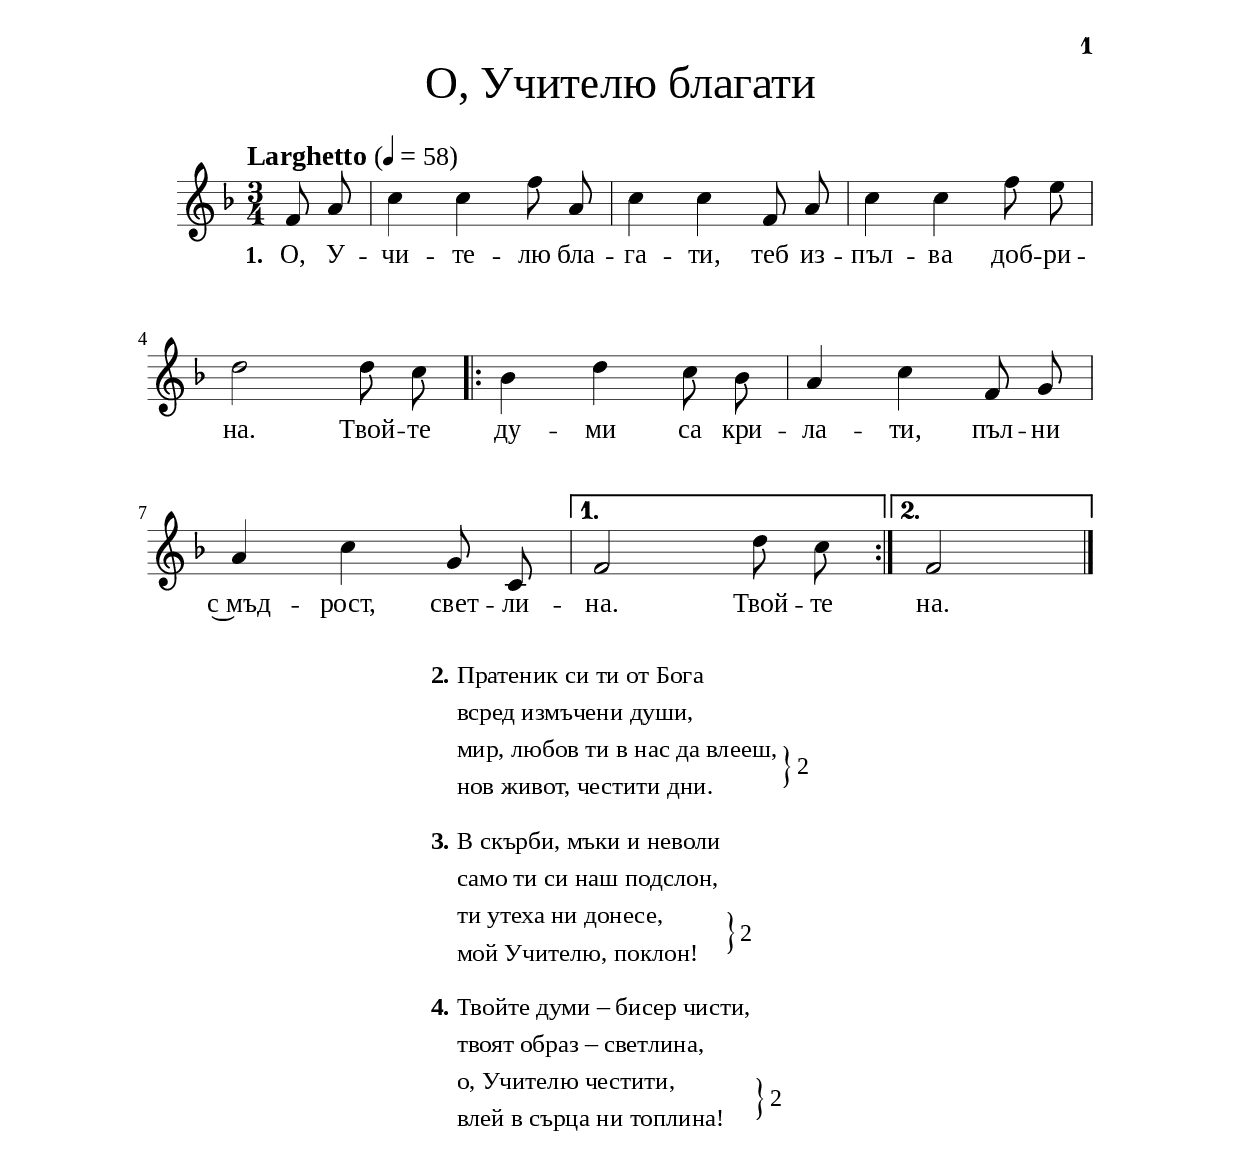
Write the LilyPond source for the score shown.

\version "2.24.4"

% include paper part and global functions
\include "include/globals.ily"

"rightBraces051" = \markup {
  \column {
    % repeat braces
    \translate #'(0 . -7.7 )
    \right-brace #20
  }
  \column {
    % repeat numbers
    \translate #'(0 . -8.4 )
    2
  }
}

\bookpart {
  \label #'ref051
  \tocItem \markup "О, Учителю благати"
  \include "include/bookpart-paper.ily"
  \score {
    \include "include/score-layout.ily"

    \new Voice \absolute  {
      \clef treble
      \key f \major
      \time 3/4
      \tempoFunc "Larghetto" 4 "58"
      \partial 4
      \autoBeamOff
      f'8 a' c''4 c'' f''8 a' | c''4 c'' f'8 a' | c''4 c'' f''8 e'' \break
      d''2 d''8 c'' \repeat volta 2 {
        | bes'4 d'' c''8 bes' | a'4 c'' f'8 g' \break |
        a'4 c'' g'8 c'8 |
      } \alternative { { f'2 d''8 c''  | } { f'2 \break } } \bar "|."
    }

    \addlyrics {
      \set stanza = "1. " О, У -- чи -- те -- лю бла -- га -- ти, теб из -- пъл -- ва доб -- ри --
      на. Твой -- те ду -- ми са кри -- ла -- ти, пъл -- ни
      с~мъд -- рост, свет -- ли -- на. Твой -- те на.
    }

    \header {
      title = \titleFunc #'ref_desc_2 "О, Учителю благати" "O, Učitelju blagati"
    }

    \midi{}

  } % score

  \markup \abs-fontsize #12 \override #`(baseline-skip . ,bgCoupletBaselineSkip) {

    \fill-line {
      \column {
        \line {
          \bold "2."
          \column {
            "Пратеник си ти от Бога"
            "всред измъчени души,"
            "мир, любов ти в нас да влееш,"
            "нов живот, честити дни."

          }\"rightBraces051"
        }
        \vspace #1
        \line {
          \bold "3."
          \column {
            "В скърби, мъки и неволи"
            "само ти си наш подслон,"
            "ти утеха ни донесе,"
            "мой Учителю, поклон!"
          }\"rightBraces051"
        }
        \vspace #1
        \line {
          \bold "4."
          \column {
            "Твойте думи – бисер чисти,"
            "твоят образ – светлина,"
            "о, Учителю честити,"
            "влей в сърца ни топлина!"
          }\"rightBraces051"
        }

      }
    }
  }

} % bookpart
